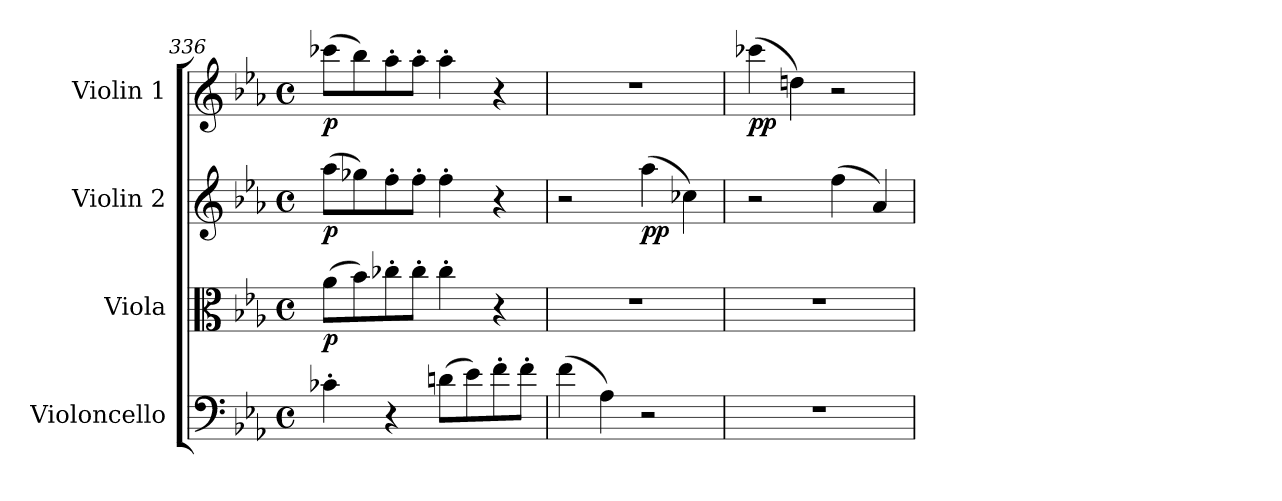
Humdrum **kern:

**kern	**kern	**dynam	**kern	**dynam	**kern	**dynam
*part4	*part3	*part3	*part2	*part2	*part1	*part1
*staff4	*staff3	*staff3	*staff2	*staff2	*staff1	*staff1
*I"Violoncello	*I"Viola	*	*I"Violin 2	*	*I"Violin 1	*
*I'Vc	*I'Vla	*	*I'Vln	*	*I'Vln	*
*clefF4	*clefC3	*	*clefG2	*	*clefG2	*
*k[b-e-a-]	*k[b-e-a-]	*	*k[b-e-a-]	*	*k[b-e-a-]	*
*M4/4	*M4/4	*	*M4/4	*	*M4/4	*
*met(c)	*met(c)	*	*met(c)	*	*met(c)	*
=336	=336	=336	=336	=336	=336	=336
!	!	!LO:DY:b	!	!LO:DY:b	!	!LO:DY:b
4c-X'\	(8a-\L	p	(8aa-\L	p	(8ccc-X\L	p
.	8b-\)	.	8gg-X\)	.	8bb-\)	.
4r	8cc-X'\	.	8ff'\	.	8aa-'\	.
.	8cc-'\J	.	8ff'\J	.	8aa-'\J	.
(8dn\L	4cc-'\	.	4ff'\	.	4aa-'\	.
8e-\)	.	.	.	.	.	.
8f'\	4r	.	4r	.	4r	.
8f'\J	.	.	.	.	.	.
=337	=337	=337	=337	=337	=337	=337
(4f\	1r	.	2r	.	1r	.
4A-\)	.	.	.	.	.	.
!	!	!	!	!LO:DY:b	!	!
2r	.	.	(4aa-\	pp	.	.
.	.	.	4cc-X\)	.	.	.
=338	=338	=338	=338	=338	=338	=338
!	!	!	!	!	!	!LO:DY:b
1r	1r	.	2r	.	(4ccc-X\	pp
.	.	.	.	.	4ddn\)	.
.	.	.	(4ff\	.	2r	.
.	.	.	4a-/)	.	.	.
=	=	=	=	=	=	=
*-	*-	*-	*-	*-	*-	*-
